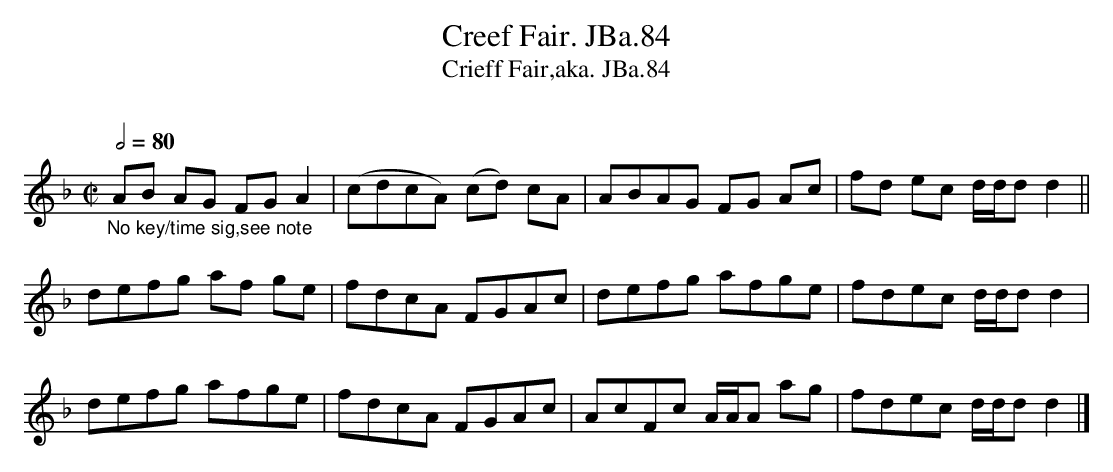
X:1
T:Creef Fair. JBa.84
T:Crieff Fair,aka. JBa.84
M:C|
L:1/8
Q:1/2=80
O:
K:D minor
"_No key/time sig,see note"AB AG FG A2|(cdcA) (cd) cA|\
ABAG FG Ac|fd ec d/d/d d2||
defg af ge|fdcA FGAc|defg afge|fdec d/d/d d2|
defg afge|fdcA FGAc|AcFc A/A/A ag|fdec d/d/d d2|]
